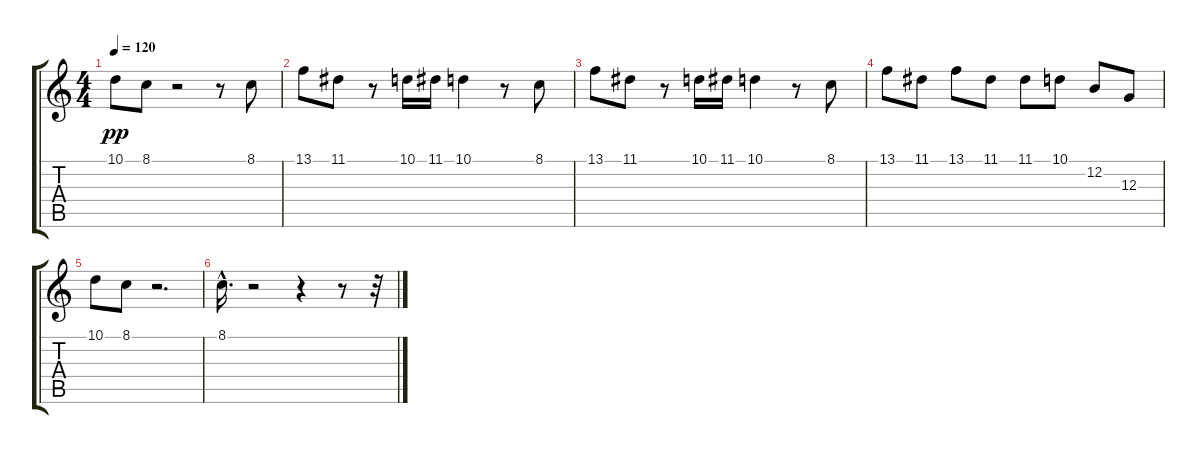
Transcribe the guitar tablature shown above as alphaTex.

\track "" {instrument tenorsax}
\staff {score tabs}
\tuning (E4 B3 G3 D3 A2 E2) {hide}
\ts (4 4)
\tempo 120
\clef g2
\ks c
10.1.8{dy pp} 8.1.8 r.2 r.8 8.1.8 |
13.1.8 11.1.8 r.8 10.1.16 11.1.16 10.1.4 r.8 8.1.8 |
13.1.8 11.1.8 r.8 10.1.16 11.1.16 10.1.4 r.8 8.1.8 |
13.1.8 11.1.8 13.1.8 11.1.8 11.1.8 10.1.8 12.2.8 12.3.8 |
10.1.8 8.1.8 r.2{d} |
8.1{hac}.16{d} r.2 r.4 r.8 r.32
